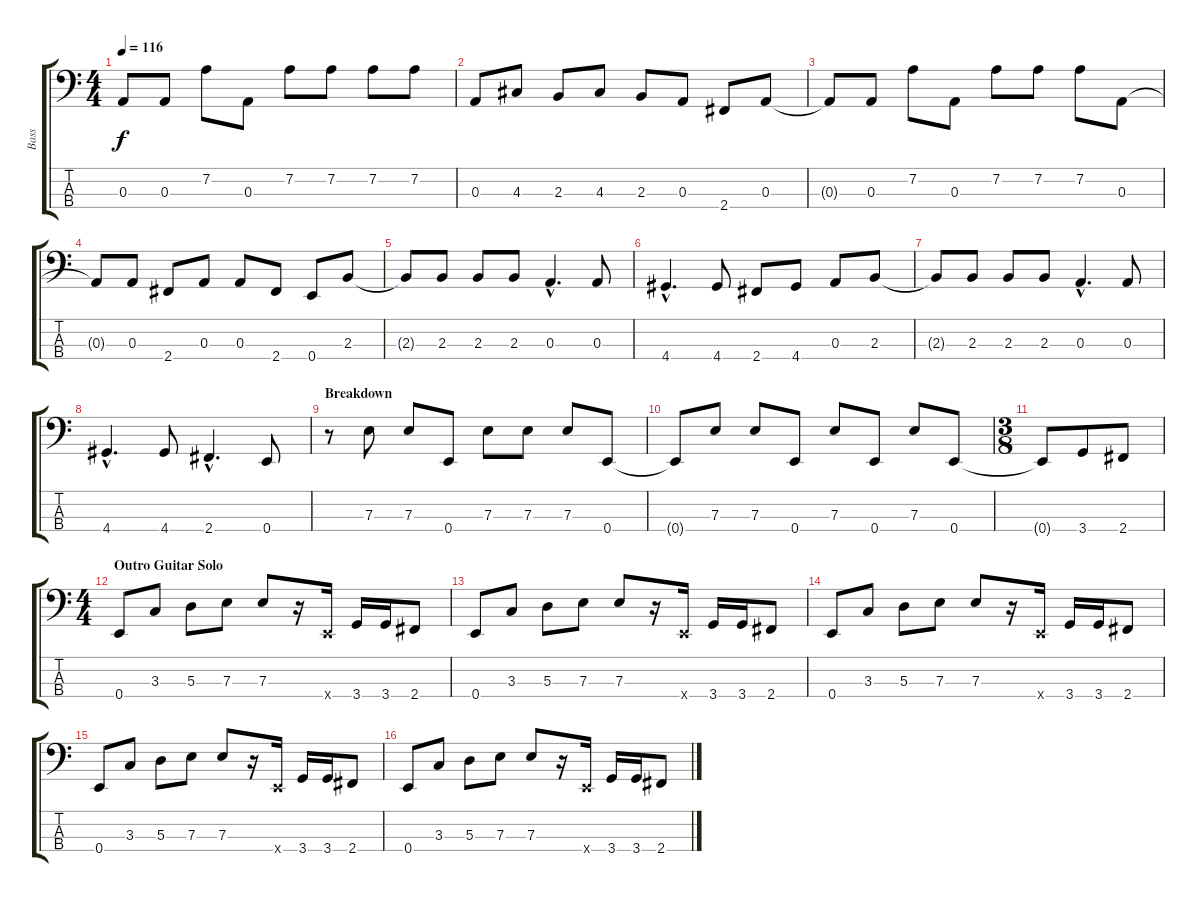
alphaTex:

\track ("Bass" "Bass") {instrument fretlessbass}
\staff {score tabs}
\tuning (G2 D2 A1 E1) {hide}
\ts (4 4)
\tempo 116
\clef f4
\ks c
0.3{t}.8{dy f} 0.3.8 7.2.8 0.3.8 7.2.8 7.2.8 7.2.8 7.2.8 |
0.3.8 4.3.8 2.3.8 4.3.8 2.3.8 0.3.8 2.4.8 0.3.8 |
0.3{t}.8 0.3.8 7.2.8 0.3.8 7.2.8 7.2.8 7.2.8 0.3.8 |
0.3{t}.8 0.3.8 2.4.8 0.3.8 0.3.8 2.4.8 0.4.8 2.3.8 |
2.3{t}.8 2.3.8 2.3.8 2.3.8 0.3{hac}.4{d} 0.3.8 |
4.4{hac}.4{d} 4.4.8 2.4.8 4.4.8 0.3.8 2.3.8 |
2.3{t}.8 2.3.8 2.3.8 2.3.8 0.3{hac}.4{d} 0.3.8 |
4.4{hac}.4{d} 4.4.8 2.4{hac}.4{d} 0.4.8 |
\section ("" "Breakdown")
r.8 7.3.8 7.3.8 0.4.8 7.3.8 7.3.8 7.3.8 0.4.8 |
0.4{t}.8 7.3.8 7.3.8 0.4.8 7.3.8 0.4.8 7.3.8 0.4.8 |
\ts (3 8)
0.4{t}.8 3.4.8 2.4.8 |
\ts (4 4)
\section ("" "Outro Guitar Solo")
0.4.8 3.3.8 5.3.8 7.3.8 7.3.8 r.16 0.4{x}.16 3.4.16 3.4.16 2.4.8 |
0.4.8 3.3.8 5.3.8 7.3.8 7.3.8 r.16 0.4{x}.16 3.4.16 3.4.16 2.4.8 |
0.4.8 3.3.8 5.3.8 7.3.8 7.3.8 r.16 0.4{x}.16 3.4.16 3.4.16 2.4.8 |
0.4.8 3.3.8 5.3.8 7.3.8 7.3.8 r.16 0.4{x}.16 3.4.16 3.4.16 2.4.8 |
0.4.8 3.3.8 5.3.8 7.3.8 7.3.8 r.16 0.4{x}.16 3.4.16 3.4.16 2.4.8
